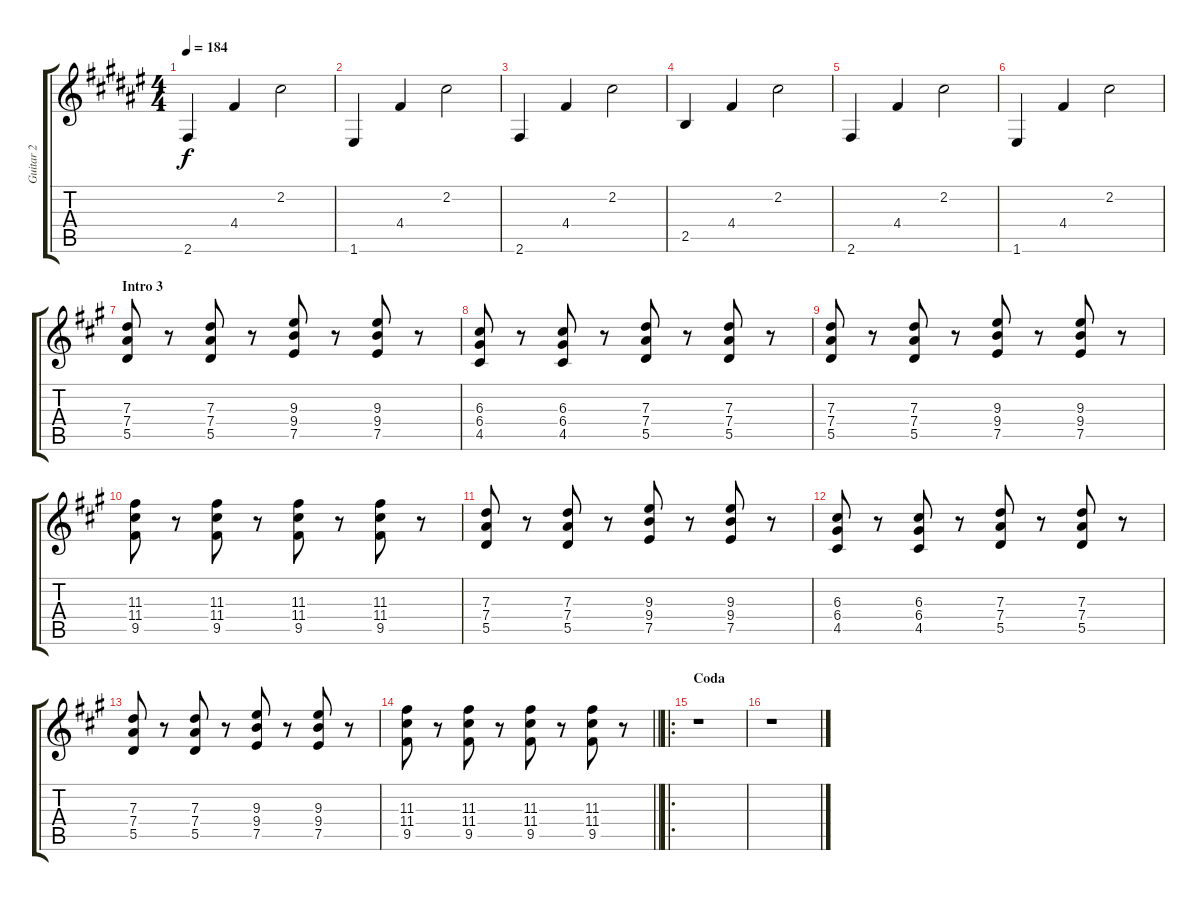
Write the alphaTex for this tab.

\track ("Guitar 2" "Guitar 2") {instrument overdrivenguitar}
\staff {score tabs}
\tuning (E4 B3 G3 D3 A2 E2) {hide}
\ts (4 4)
\tempo 184
\clef g2
\ks f#
2.6.4{dy f} 4.4.4 2.2.2 |
1.6.4 4.4.4 2.2.2 |
2.6.4 4.4.4 2.2.2 |
2.5.4 4.4.4 2.2.2 |
2.6.4 4.4.4 2.2.2 |
1.6.4 4.4.4 2.2.2 |
\section ("" "Intro 3")
\ks f#minor
(7.3 7.4 5.5).8 r.8 (7.3 7.4 5.5).8 r.8 (9.3 9.4 7.5).8 r.8 (9.3 9.4 7.5).8 r.8 |
(6.3 6.4 4.5).8 r.8 (6.3 6.4 4.5).8 r.8 (7.3 7.4 5.5).8 r.8 (7.3 7.4 5.5).8 r.8 |
(7.3 7.4 5.5).8 r.8 (7.3 7.4 5.5).8 r.8 (9.3 9.4 7.5).8 r.8 (9.3 9.4 7.5).8 r.8 |
(11.3 11.4 9.5).8 r.8 (11.3 11.4 9.5).8 r.8 (11.3 11.4 9.5).8 r.8 (11.3 11.4 9.5).8 r.8 |
(7.3 7.4 5.5).8 r.8 (7.3 7.4 5.5).8 r.8 (9.3 9.4 7.5).8 r.8 (9.3 9.4 7.5).8 r.8 |
(6.3 6.4 4.5).8 r.8 (6.3 6.4 4.5).8 r.8 (7.3 7.4 5.5).8 r.8 (7.3 7.4 5.5).8 r.8 |
(7.3 7.4 5.5).8 r.8 (7.3 7.4 5.5).8 r.8 (9.3 9.4 7.5).8 r.8 (9.3 9.4 7.5).8 r.8 |
\barLineRight lightlight
(11.3 11.4 9.5).8 r.8 (11.3 11.4 9.5).8 r.8 (11.3 11.4 9.5).8 r.8 (11.3 11.4 9.5).8 r.8 |
\ro
\section ("" "Coda")
r.1 |
r.1
